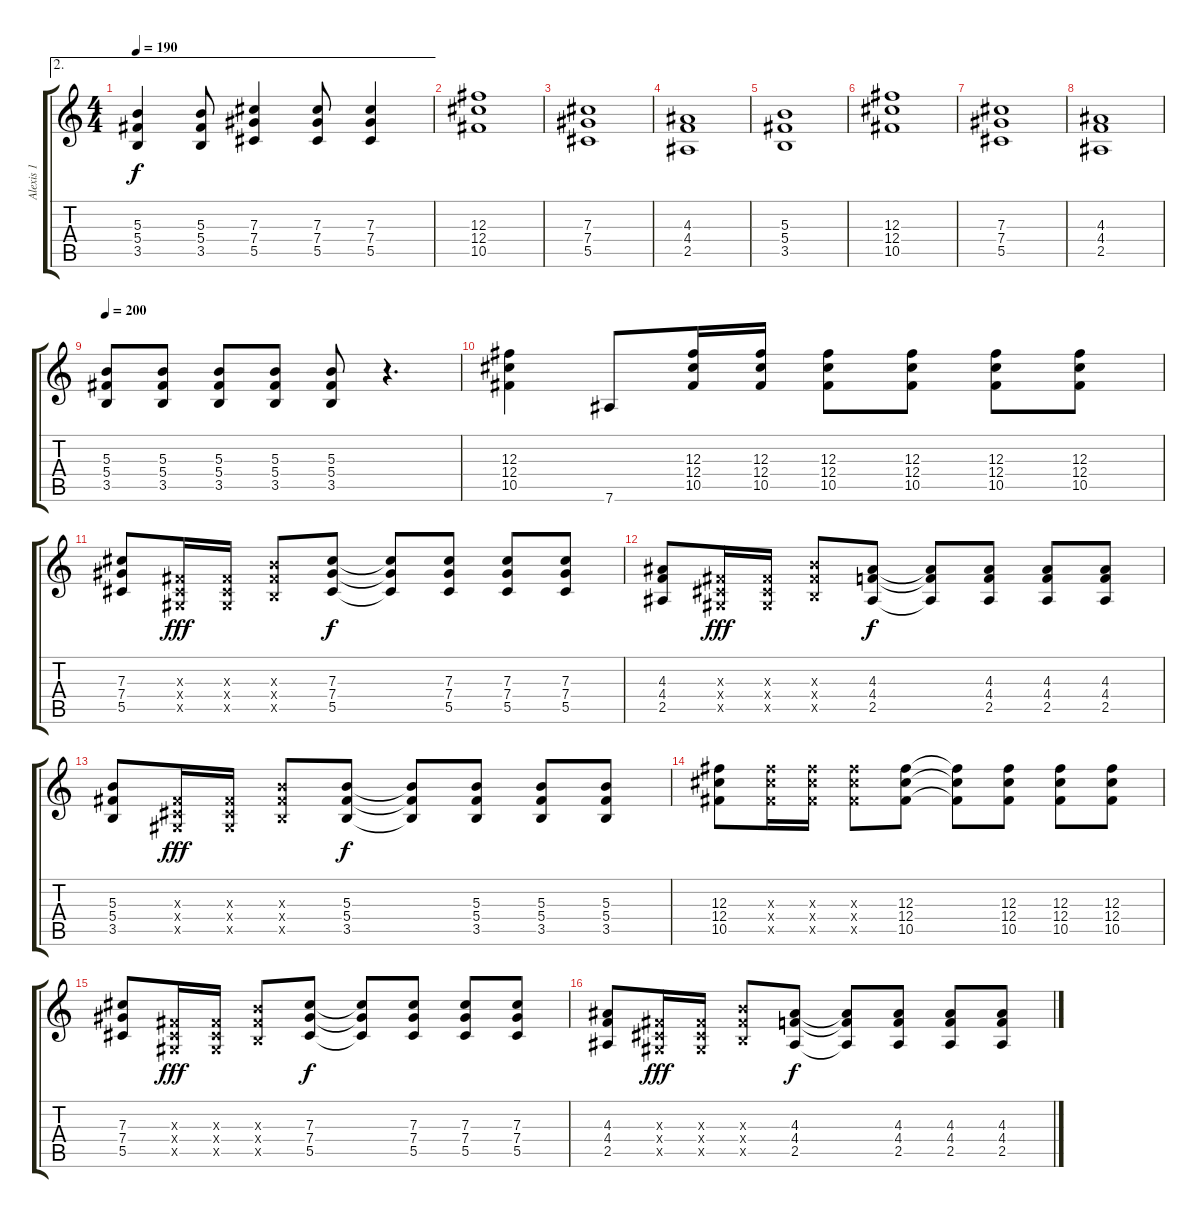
\track ("Alexis 1" "Alexis 1") {instrument distortionguitar}
\staff {score tabs}
\tuning (Eb4 Bb3 Gb3 Db3 Ab2 Eb2) {hide}
\ae 2
\ts (4 4)
\tempo 190
\clef g2
\ks c
(5.3 5.4 3.5).4{dy f} (5.3 5.4 3.5).8 (7.3 7.4 5.5).4 (7.3 7.4 5.5).8 (7.3 7.4 5.5).4 |
(12.3 12.4 10.5).1 |
(7.3 7.4 5.5).1 |
(4.3 4.4 2.5).1 |
(5.3 5.4 3.5).1 |
(12.3 12.4 10.5).1 |
(7.3 7.4 5.5).1 |
(4.3 4.4 2.5).1 |
\tempo 200
(5.3 5.4 3.5).8 (5.3 5.4 3.5).8 (5.3 5.4 3.5).8 (5.3 5.4 3.5).8 (5.3 5.4 3.5).8 r.4{d} |
(12.3 12.4 10.5).4 7.6.8 (12.3 12.4 10.5).16 (12.3 12.4 10.5).16 (12.3 12.4 10.5).8 (12.3 12.4 10.5).8 (12.3 12.4 10.5).8 (12.3 12.4 10.5).8 |
(7.3 7.4 5.5).8 (0.3{x} 0.4{x} 0.5{x}).16{dy fff} (0.3{x} 0.4{x} 0.5{x}).16 (5.3{x} 5.4{x} 3.5{x}).8 (7.3 7.4 5.5).8{dy f} (7.3{t} 7.4{t} 5.5{t}).8 (7.3 7.4 5.5).8 (7.3 7.4 5.5).8 (7.3 7.4 5.5).8 |
(4.3 4.4 2.5).8 (0.3{x} 0.4{x} 0.5{x}).16{dy fff} (0.3{x} 0.4{x} 0.5{x}).16 (5.3{x} 5.4{x} 3.5{x}).8 (4.3 4.4 2.5).8{dy f} (4.3{t} 4.4{t} 2.5{t}).8 (4.3 4.4 2.5).8 (4.3 4.4 2.5).8 (4.3 4.4 2.5).8 |
(5.3 5.4 3.5).8 (0.3{x} 0.4{x} 0.5{x}).16{dy fff} (0.3{x} 0.4{x} 0.5{x}).16 (5.3{x} 5.4{x} 3.5{x}).8 (5.3 5.4 3.5).8{dy f} (5.3{t} 5.4{t} 3.5{t}).8 (5.3 5.4 3.5).8 (5.3 5.4 3.5).8 (5.3 5.4 3.5).8 |
(12.3 12.4 10.5).8 (12.3{x} 12.4{x} 10.5{x}).16 (12.3{x} 12.4{x} 10.5{x}).16 (12.3{x} 12.4{x} 10.5{x}).8 (12.3 12.4 10.5).8 (12.3{t} 12.4{t} 10.5{t}).8 (12.3 12.4 10.5).8 (12.3 12.4 10.5).8 (12.3 12.4 10.5).8 |
(7.3 7.4 5.5).8 (0.3{x} 0.4{x} 0.5{x}).16{dy fff} (0.3{x} 0.4{x} 0.5{x}).16 (5.3{x} 5.4{x} 3.5{x}).8 (7.3 7.4 5.5).8{dy f} (7.3{t} 7.4{t} 5.5{t}).8 (7.3 7.4 5.5).8 (7.3 7.4 5.5).8 (7.3 7.4 5.5).8 |
(4.3 4.4 2.5).8 (0.3{x} 0.4{x} 0.5{x}).16{dy fff} (0.3{x} 0.4{x} 0.5{x}).16 (5.3{x} 5.4{x} 3.5{x}).8 (4.3 4.4 2.5).8{dy f} (4.3{t} 4.4{t} 2.5{t}).8 (4.3 4.4 2.5).8 (4.3 4.4 2.5).8 (4.3 4.4 2.5).8
